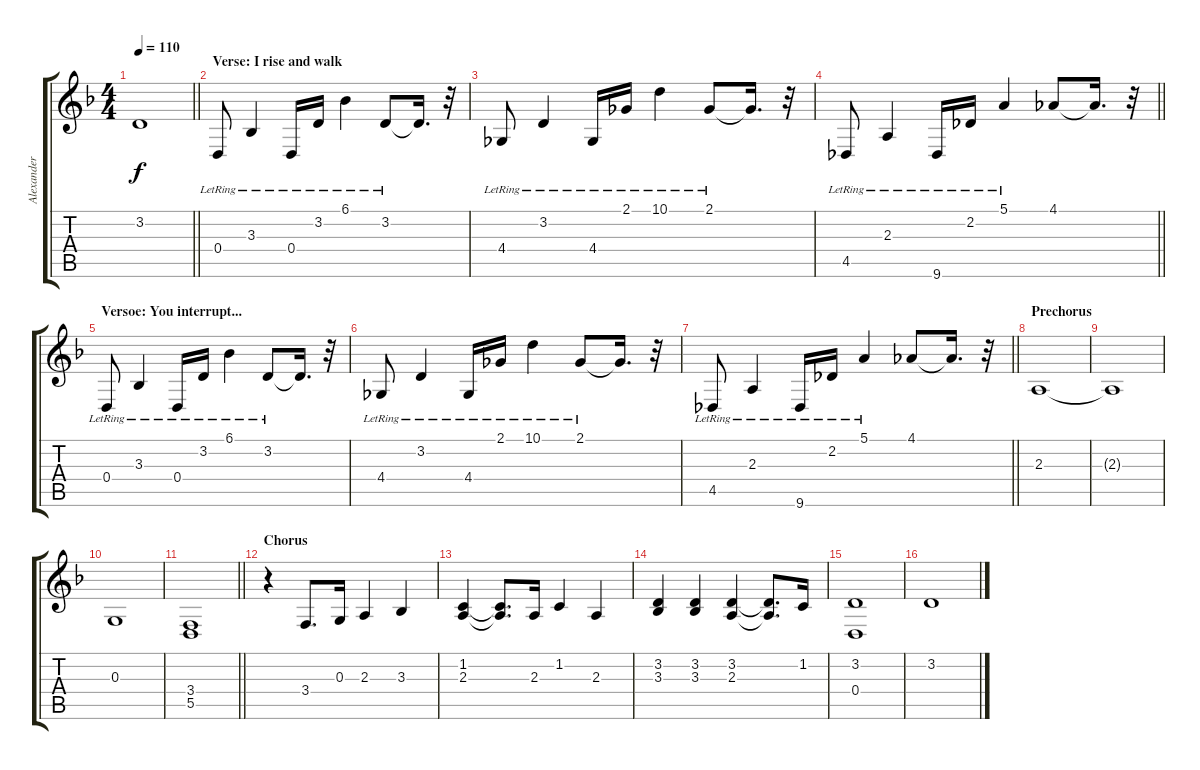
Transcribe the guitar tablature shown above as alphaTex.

\track ("Alexander Krull " "Alexander ") {instrument tremolostrings}
\staff {score tabs}
\tuning (E4 B3 G3 D3 A2 E2) {hide}
\ts (4 4)
\tempo 110
\clef g2
\barLineRight lightlight
\ks f
3.2.1{dy f} |
\section ("" "Verse: I rise and walk")
0.4{lr}.8 3.3{lr}.4 0.4{lr}.16 3.2{lr}.16 6.1{lr}.4 3.2{lr}.8 3.2{t}.16{d} r.32 |
4.4{lr}.8 3.2{lr}.4 4.4{lr}.16 2.1{lr}.16 10.1{lr}.4 2.1{lr}.8 2.1{t}.16{d} r.32 |
\barLineRight lightlight
4.5{lr}.8 2.3{lr}.4 9.6{lr}.16 2.2{lr}.16 5.1{lr}.4 4.1.8 4.1{t}.16{d} r.32 |
\section ("" "Versoe: You interrupt...")
0.4{lr}.8 3.3{lr}.4 0.4{lr}.16 3.2{lr}.16 6.1{lr}.4 3.2{lr}.8 3.2{t}.16{d} r.32 |
4.4{lr}.8 3.2{lr}.4 4.4{lr}.16 2.1{lr}.16 10.1{lr}.4 2.1{lr}.8 2.1{t}.16{d} r.32 |
\barLineRight lightlight
4.5{lr}.8 2.3{lr}.4 9.6{lr}.16 2.2{lr}.16 5.1{lr}.4 4.1.8 4.1{t}.16{d} r.32 |
\section ("" "Prechorus")
2.3.1 |
2.3{t}.1 |
0.3.1 |
\barLineRight lightlight
(3.4 5.5).1 |
\section ("" "Chorus")
r.4 3.4.8{d} 0.3.16 2.3.4 3.3.4 |
(1.2 2.3).4 (1.2{t} 2.3{t}).8{d} 2.3.16 1.2.4 2.3.4 |
(3.2 3.3).4 (3.2 3.3).4 (3.2 2.3).4 (3.2{t} 2.3{t}).8{d} 1.2.16 |
(3.2 0.4).1 |
3.2.1
